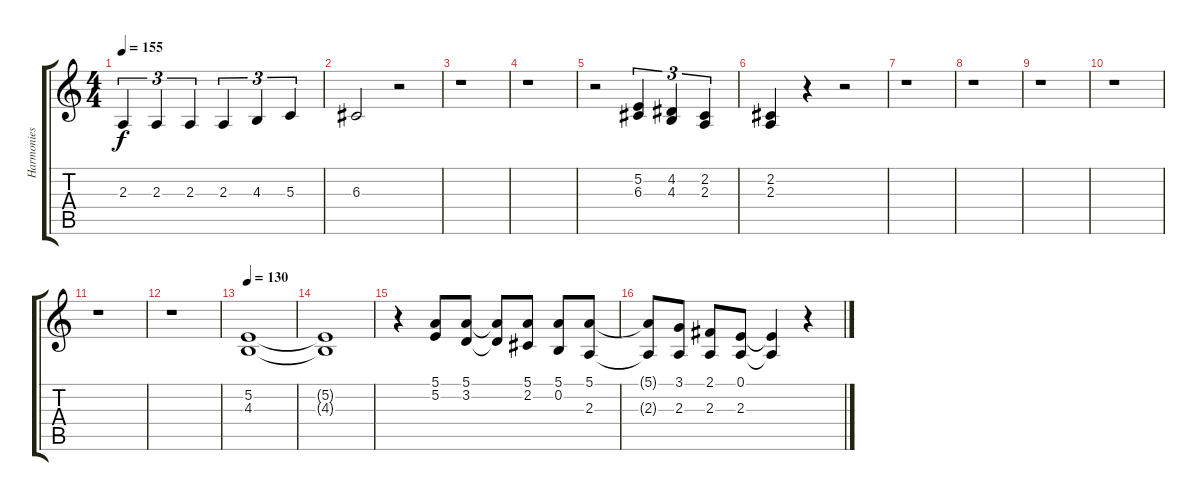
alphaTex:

\track ("Harmonies" "Harmonies") {instrument tenorsax}
\staff {score tabs}
\tuning (E4 B3 G3 D3 A2 E2) {hide}
\ts (4 4)
\tempo 155
\clef g2
\ks c
2.3.4{tu (3 2) dy f} 2.3.4{tu (3 2)} 2.3.4{tu (3 2)} 2.3.4{tu (3 2)} 4.3.4{tu (3 2)} 5.3.4{tu (3 2)} |
6.3.2 r.2 |
r.1 |
r.1 |
r.2 (5.2 6.3).4{tu (3 2)} (4.2 4.3).4{tu (3 2)} (2.2 2.3).4{tu (3 2)} |
(2.2 2.3).4 r.4 r.2 |
r.1 |
r.1 |
r.1 |
r.1 |
r.1 |
r.1 |
\tempo 130
(5.2 4.3).1 |
(5.2{t} 4.3{t}).1 |
r.4 (5.1 5.2).8 (5.1 3.2).8 (5.1{t} 3.2{t}).8 (5.1 2.2).8 (5.1 0.2).8 (5.1 2.3).8 |
(5.1{t} 2.3{t}).8 (3.1 2.3).8 (2.1 2.3).8 (0.1 2.3).8 (0.1{t} 2.3{t}).4 r.4
